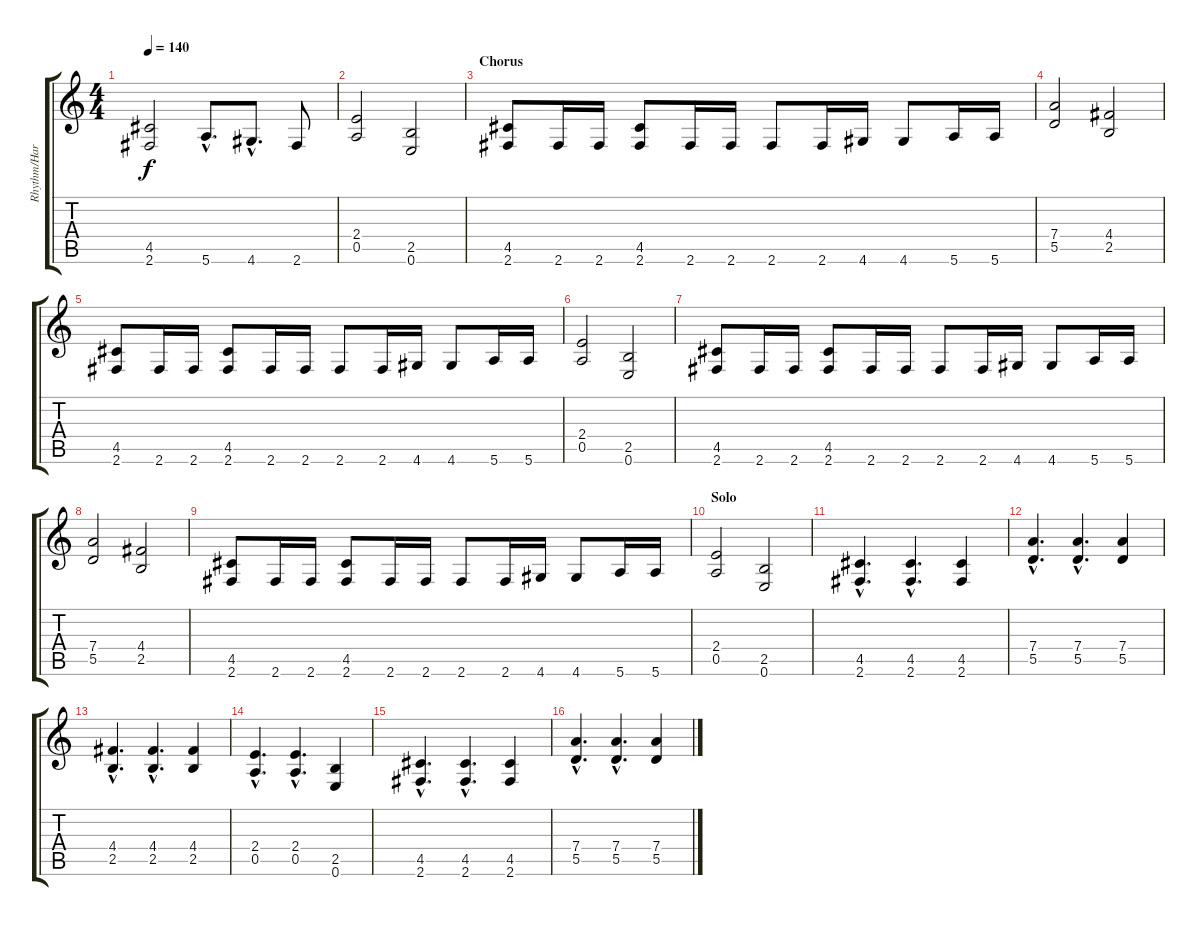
\track ("Rhythm/Harmony" "Rhythm/Har") {instrument distortionguitar}
\staff {score tabs}
\tuning (E4 B3 G3 D3 A2 E2) {hide}
\ts (4 4)
\tempo 140
\clef g2
\ks c
(4.5 2.6).2{dy f} 5.6{hac}.8{d} 4.6{hac}.8{d} 2.6.8 |
(2.4 0.5).2 (2.5 0.6).2 |
\section ("" "Chorus")
(4.5 2.6).8 2.6.16 2.6.16 (4.5 2.6).8 2.6.16 2.6.16 2.6.8 2.6.16 4.6.16 4.6.8 5.6.16 5.6.16 |
(7.4 5.5).2 (4.4 2.5).2 |
(4.5 2.6).8 2.6.16 2.6.16 (4.5 2.6).8 2.6.16 2.6.16 2.6.8 2.6.16 4.6.16 4.6.8 5.6.16 5.6.16 |
(2.4 0.5).2 (2.5 0.6).2 |
(4.5 2.6).8 2.6.16 2.6.16 (4.5 2.6).8 2.6.16 2.6.16 2.6.8 2.6.16 4.6.16 4.6.8 5.6.16 5.6.16 |
(7.4 5.5).2 (4.4 2.5).2 |
(4.5 2.6).8 2.6.16 2.6.16 (4.5 2.6).8 2.6.16 2.6.16 2.6.8 2.6.16 4.6.16 4.6.8 5.6.16 5.6.16 |
\section ("" "Solo")
(2.4 0.5).2 (2.5 0.6).2 |
(4.5{hac} 2.6{hac}).4{d} (4.5{hac} 2.6{hac}).4{d} (4.5 2.6).4 |
(7.4{hac} 5.5{hac}).4{d} (7.4{hac} 5.5{hac}).4{d} (7.4 5.5).4 |
(4.4{hac} 2.5{hac}).4{d} (4.4{hac} 2.5{hac}).4{d} (4.4 2.5).4 |
(2.4{hac} 0.5{hac}).4{d} (2.4{hac} 0.5{hac}).4{d} (2.5 0.6).4 |
(4.5{hac} 2.6{hac}).4{d} (4.5{hac} 2.6{hac}).4{d} (4.5 2.6).4 |
(7.4{hac} 5.5{hac}).4{d} (7.4{hac} 5.5{hac}).4{d} (7.4 5.5).4
